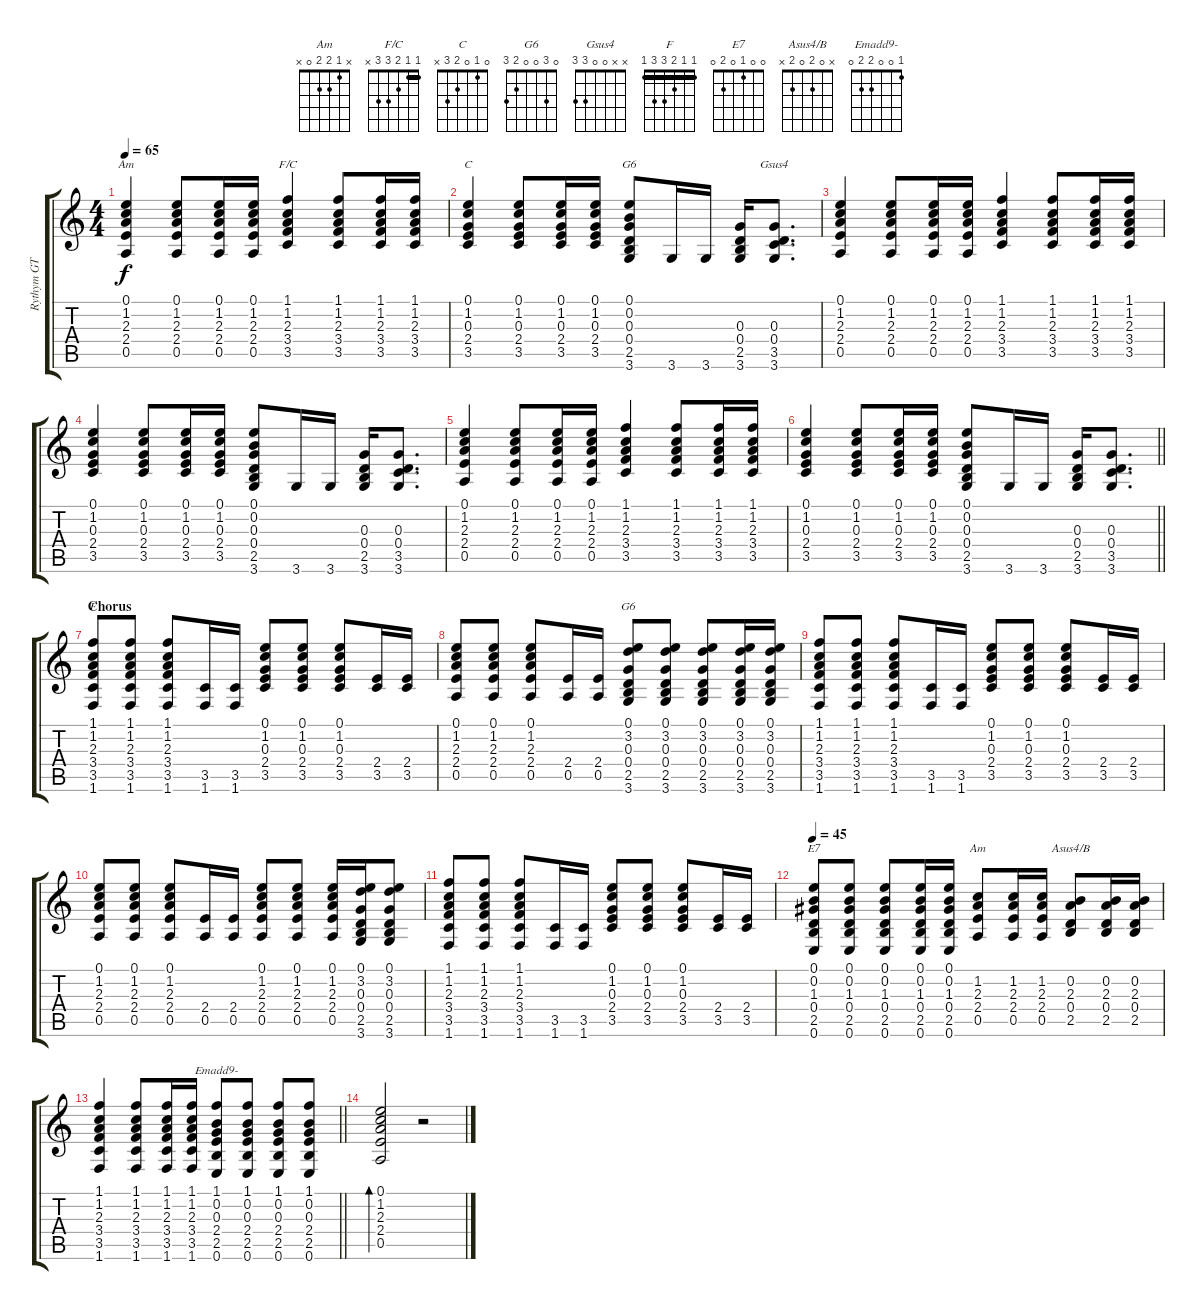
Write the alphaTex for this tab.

\track ("Rythym GT" "Rythym GT") {instrument acousticguitarnylon}
\staff {score tabs}
\tuning (E4 B3 G3 D3 A2 E2) {hide}
\chord ("Am" 0 1 2 2 0 x)
\chord ("F/C " 1 1 2 3 3 x) {barre 1}
\chord ("C" 0 1 0 2 3 x)
\chord ("G6" 0 0 0 0 2 3)
\chord ("Gsus4" x x 0 0 3 3)
\chord ("F" 1 1 2 3 3 1) {barre 1}
\chord ("G6" 0 3 0 0 2 3)
\chord ("E7" 0 0 1 0 2 0)
\chord ("Am" x 1 2 2 0 x)
\chord ("Asus4/B" x 0 2 0 2 x)
\chord ("Emadd9-" 1 0 0 2 2 0)
\ts (4 4)
\tempo 65
\clef g2
\ks c
(0.1 1.2 2.3 2.4 0.5).4{ch "Am" dy f} (0.1 1.2 2.3 2.4 0.5).8 (0.1 1.2 2.3 2.4 0.5).16 (0.1 1.2 2.3 2.4 0.5).16 (1.1 1.2 2.3 3.4 3.5).4{ch "F/C "} (1.1 1.2 2.3 3.4 3.5).8 (1.1 1.2 2.3 3.4 3.5).16 (1.1 1.2 2.3 3.4 3.5).16 |
(0.1 1.2 0.3 2.4 3.5).4{ch "C"} (0.1 1.2 0.3 2.4 3.5).8 (0.1 1.2 0.3 2.4 3.5).16 (0.1 1.2 0.3 2.4 3.5).16 (0.1 0.2 0.3 0.4 2.5 3.6).8{ch "G6"} 3.6.16 3.6.16 (0.3 0.4 2.5 3.6).16 (0.3 0.4 3.5 3.6).8{d ch "Gsus4"} |
(0.1 1.2 2.3 2.4 0.5).4 (0.1 1.2 2.3 2.4 0.5).8 (0.1 1.2 2.3 2.4 0.5).16 (0.1 1.2 2.3 2.4 0.5).16 (1.1 1.2 2.3 3.4 3.5).4 (1.1 1.2 2.3 3.4 3.5).8 (1.1 1.2 2.3 3.4 3.5).16 (1.1 1.2 2.3 3.4 3.5).16 |
(0.1 1.2 0.3 2.4 3.5).4 (0.1 1.2 0.3 2.4 3.5).8 (0.1 1.2 0.3 2.4 3.5).16 (0.1 1.2 0.3 2.4 3.5).16 (0.1 0.2 0.3 0.4 2.5 3.6).8 3.6.16 3.6.16 (0.3 0.4 2.5 3.6).16 (0.3 0.4 3.5 3.6).8{d} |
(0.1 1.2 2.3 2.4 0.5).4 (0.1 1.2 2.3 2.4 0.5).8 (0.1 1.2 2.3 2.4 0.5).16 (0.1 1.2 2.3 2.4 0.5).16 (1.1 1.2 2.3 3.4 3.5).4 (1.1 1.2 2.3 3.4 3.5).8 (1.1 1.2 2.3 3.4 3.5).16 (1.1 1.2 2.3 3.4 3.5).16 |
\barLineRight lightlight
(0.1 1.2 0.3 2.4 3.5).4 (0.1 1.2 0.3 2.4 3.5).8 (0.1 1.2 0.3 2.4 3.5).16 (0.1 1.2 0.3 2.4 3.5).16 (0.1 0.2 0.3 0.4 2.5 3.6).8 3.6.16 3.6.16 (0.3 0.4 2.5 3.6).16 (0.3 0.4 3.5 3.6).8{d} |
\section ("" "Chorus")
(1.1 1.2 2.3 3.4 3.5 1.6).8{ch "F"} (1.1 1.2 2.3 3.4 3.5 1.6).8 (1.1 1.2 2.3 3.4 3.5 1.6).8 (3.5 1.6).16 (3.5 1.6).16 (0.1 1.2 0.3 2.4 3.5).8 (0.1 1.2 0.3 2.4 3.5).8 (0.1 1.2 0.3 2.4 3.5).8 (2.4 3.5).16 (2.4 3.5).16 |
(0.1 1.2 2.3 2.4 0.5).8 (0.1 1.2 2.3 2.4 0.5).8 (0.1 1.2 2.3 2.4 0.5).8 (2.4 0.5).16 (2.4 0.5).16 (0.1 3.2 0.3 0.4 2.5 3.6).8{ch "G6"} (0.1 3.2 0.3 0.4 2.5 3.6).8 (0.1 3.2 0.3 0.4 2.5 3.6).8 (0.1 3.2 0.3 0.4 2.5 3.6).16 (0.1 3.2 0.3 0.4 2.5 3.6).16 |
(1.1 1.2 2.3 3.4 3.5 1.6).8 (1.1 1.2 2.3 3.4 3.5 1.6).8 (1.1 1.2 2.3 3.4 3.5 1.6).8 (3.5 1.6).16 (3.5 1.6).16 (0.1 1.2 0.3 2.4 3.5).8 (0.1 1.2 0.3 2.4 3.5).8 (0.1 1.2 0.3 2.4 3.5).8 (2.4 3.5).16 (2.4 3.5).16 |
(0.1 1.2 2.3 2.4 0.5).8 (0.1 1.2 2.3 2.4 0.5).8 (0.1 1.2 2.3 2.4 0.5).8 (2.4 0.5).16 (2.4 0.5).16 (0.1 1.2 2.3 2.4 0.5).8 (0.1 1.2 2.3 2.4 0.5).8 (0.1 1.2 2.3 2.4 0.5).16 (0.1 3.2 0.3 0.4 2.5 3.6).16 (0.1 3.2 0.3 0.4 2.5 3.6).8 |
(1.1 1.2 2.3 3.4 3.5 1.6).8 (1.1 1.2 2.3 3.4 3.5 1.6).8 (1.1 1.2 2.3 3.4 3.5 1.6).8 (3.5 1.6).16 (3.5 1.6).16 (0.1 1.2 0.3 2.4 3.5).8 (0.1 1.2 0.3 2.4 3.5).8 (0.1 1.2 0.3 2.4 3.5).8 (2.4 3.5).16 (2.4 3.5).16 |
\tempo 45
(0.1 0.2 1.3 0.4 2.5 0.6).8{ch "E7"} (0.1 0.2 1.3 0.4 2.5 0.6).8 (0.1 0.2 1.3 0.4 2.5 0.6).8 (0.1 0.2 1.3 0.4 2.5 0.6).16 (0.1 0.2 1.3 0.4 2.5 0.6).16 (1.2 2.3 2.4 0.5).8{ch "Am"} (1.2 2.3 2.4 0.5).16 (1.2 2.3 2.4 0.5).16 (0.2 2.3 0.4 2.5).8{ch "Asus4/B"} (0.2 2.3 0.4 2.5).16 (0.2 2.3 0.4 2.5).16 |
\barLineRight lightlight
(1.1 1.2 2.3 3.4 3.5 1.6).4 (1.1 1.2 2.3 3.4 3.5 1.6).8 (1.1 1.2 2.3 3.4 3.5 1.6).16 (1.1 1.2 2.3 3.4 3.5 1.6).16 (1.1 0.2 0.3 2.4 2.5 0.6).8{ch "Emadd9-"} (1.1 0.2 0.3 2.4 2.5 0.6).8 (1.1 0.2 0.3 2.4 2.5 0.6).8 (1.1 0.2 0.3 2.4 2.5 0.6).8 |
(0.1 1.2 2.3 2.4 0.5).2{bd 60} r.2
